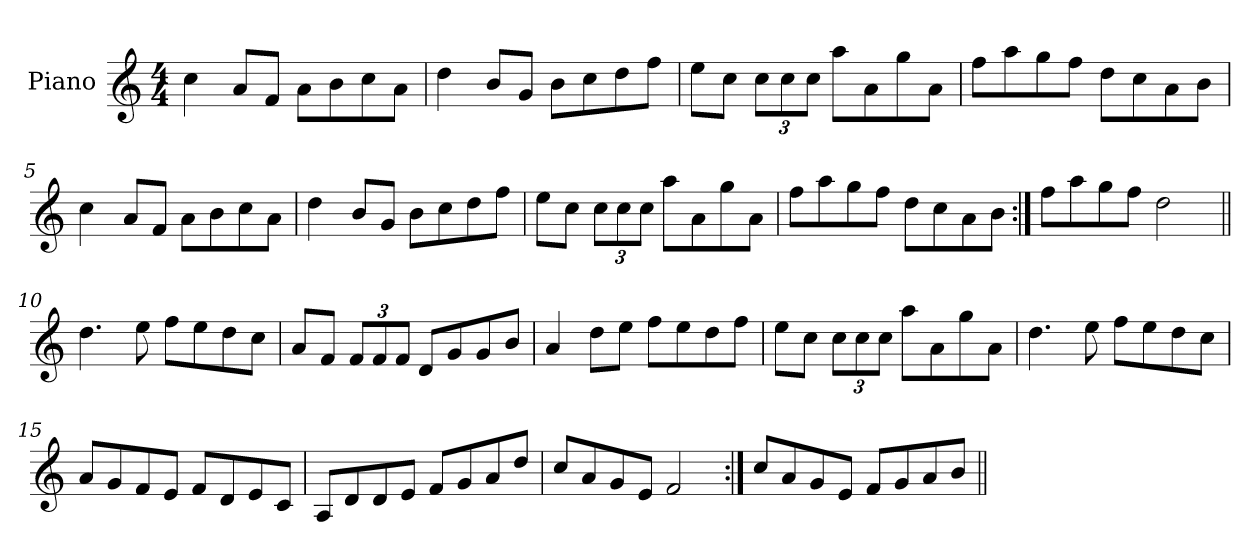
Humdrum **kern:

**kern
*part1
*staff1
*I"Piano
*I'Pno
*clefG2
*k[]
*M4/4
=1
4cc\
8a/L
8f/J
8a\L
8b\
8cc\
8a\J
=2
4dd\
8b/L
8g/J
8b\L
8cc\
8dd\
8ff\J
=3
8ee\L
8cc\J
12cc\L
12cc\
12cc\J
8aa\L
8a\
8gg\
8a\J
=4
8ff\L
8aa\
8gg\
8ff\J
8dd\L
8cc\
8a\
8b\J
=5
4cc\
8a/L
8f/J
8a\L
8b\
8cc\
8a\J
=6
4dd\
8b/L
8g/J
8b\L
8cc\
8dd\
8ff\J
=7
8ee\L
8cc\J
12cc\L
12cc\
12cc\J
8aa\L
8a\
8gg\
8a\J
=8
8ff\L
8aa\
8gg\
8ff\J
8dd\L
8cc\
8a\
8b\J
=9:|!
8ff\L
8aa\
8gg\
8ff\J
2dd\
=10||
4.dd\
8ee\
8ff\L
8ee\
8dd\
8cc\J
=11
8a/L
8f/J
12f/L
12f/
12f/J
8d/L
8g/
8g/
8b/J
=12
4a/
8dd\L
8ee\J
8ff\L
8ee\
8dd\
8ff\J
=13
8ee\L
8cc\J
12cc\L
12cc\
12cc\J
8aa\L
8a\
8gg\
8a\J
=14
4.dd\
8ee\
8ff\L
8ee\
8dd\
8cc\J
=15
8a/L
8g/
8f/
8e/J
8f/L
8d/
8e/
8c/J
=16
8A/L
8d/
8d/
8e/J
8f/L
8g/
8a/
8dd/J
=17
8cc/L
8a/
8g/
8e/J
2f/
=18:|!
8cc/L
8a/
8g/
8e/J
8f/L
8g/
8a/
8b/J
=||
*-
